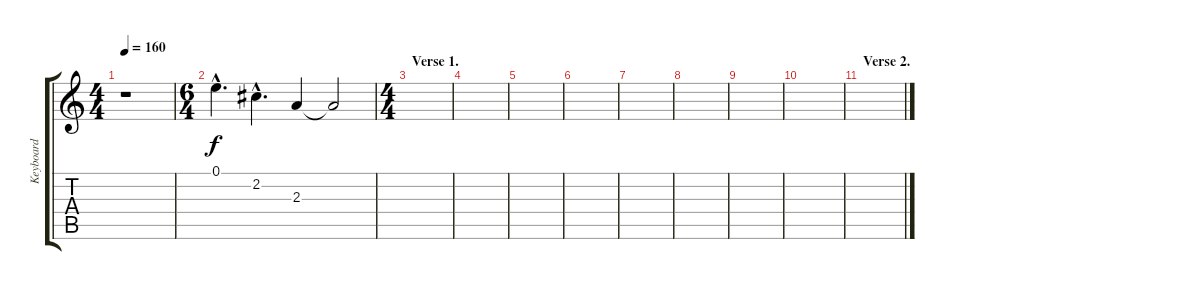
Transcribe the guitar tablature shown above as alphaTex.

\track ("Keyboard" "Keyboard") {instrument orchestralharp}
\staff {score tabs}
\tuning (E5 B4 G4 D4 A3 E3) {hide}
\ts (4 4)
\tempo 160
\clef g2
\ks c
r.1{dy f} |
\ts (6 4)
0.1{hac}.4{d} 2.2{hac}.4{d} 2.3.4 2.3{t}.2 |
\ts (4 4)
\section ("" "Verse 1.")
|
|
|
|
|
|
|
|
\section ("" "Verse 2.")
